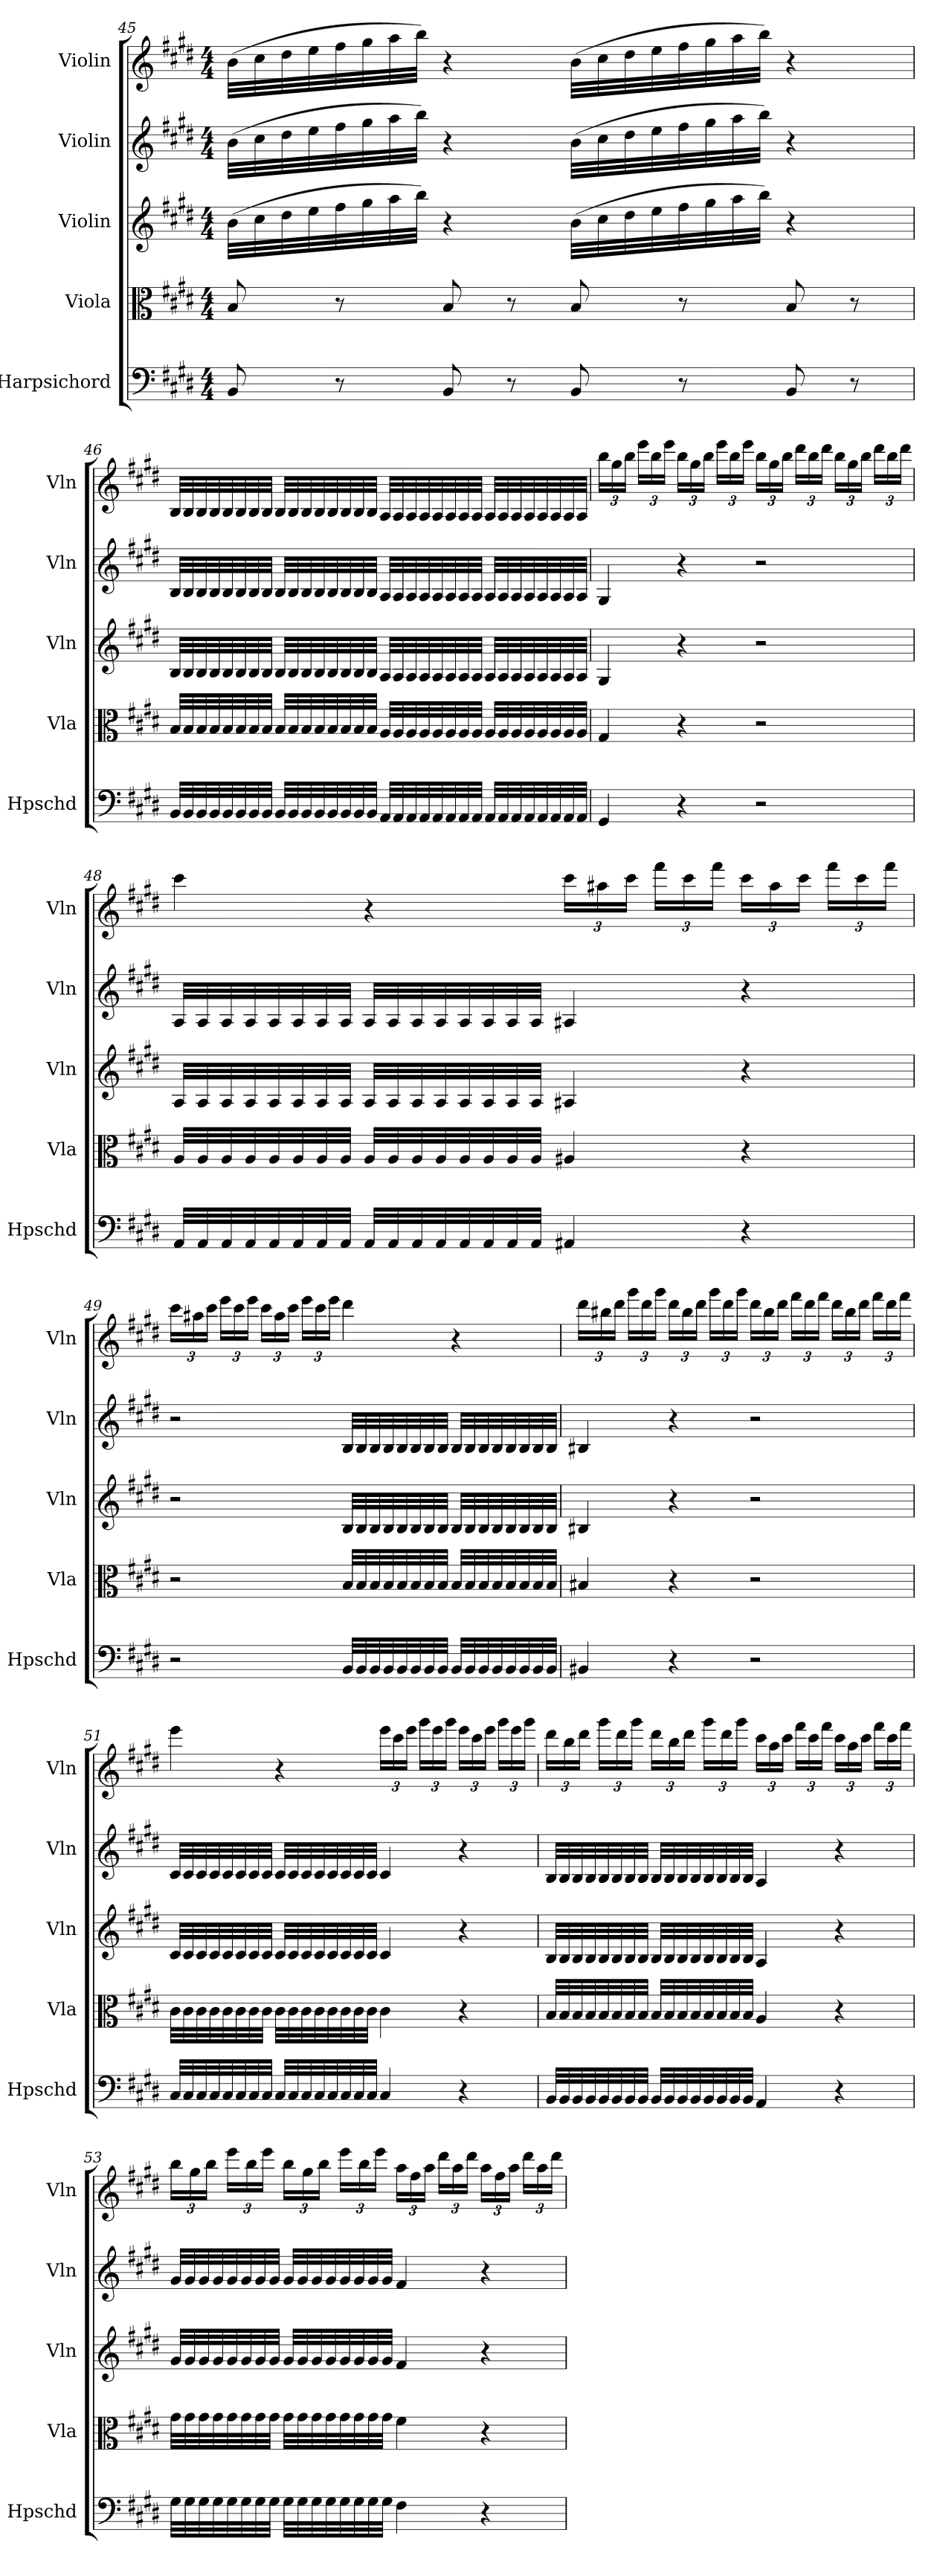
**kern	**kern	**kern	**kern	**kern
*part5	*part4	*part3	*part2	*part1
*staff5	*staff4	*staff3	*staff2	*staff1
*I"Harpsichord	*I"Viola	*I"Violin	*I"Violin	*I"Violin
*I'Hpschd	*I'Vla	*I'Vln	*I'Vln	*I'Vln
*clefF4	*clefC3	*clefG2	*clefG2	*clefG2
*k[f#c#g#d#]	*k[f#c#g#d#]	*k[f#c#g#d#]	*k[f#c#g#d#]	*k[f#c#g#d#]
*M4/4	*M4/4	*M4/4	*M4/4	*M4/4
=45	=45	=45	=45	=45
8BB/	8B/	(32b\LLL	(32b\LLL	(32b\LLL
.	.	32cc#\	32cc#\	32cc#\
.	.	32dd#\	32dd#\	32dd#\
.	.	32ee\	32ee\	32ee\
8r	8r	32ff#\	32ff#\	32ff#\
.	.	32gg#\	32gg#\	32gg#\
.	.	32aa\	32aa\	32aa\
.	.	32bb\JJJ)	32bb\JJJ)	32bb\JJJ)
8BB/	8B/	4r	4r	4r
8r	8r	.	.	.
8BB/	8B/	(32b\LLL	(32b\LLL	(32b\LLL
.	.	32cc#\	32cc#\	32cc#\
.	.	32dd#\	32dd#\	32dd#\
.	.	32ee\	32ee\	32ee\
8r	8r	32ff#\	32ff#\	32ff#\
.	.	32gg#\	32gg#\	32gg#\
.	.	32aa\	32aa\	32aa\
.	.	32bb\JJJ)	32bb\JJJ)	32bb\JJJ)
8BB/	8B/	4r	4r	4r
8r	8r	.	.	.
=46	=46	=46	=46	=46
32BB/LLL	32B/LLL	32B/LLL	32B/LLL	32B/LLL
32BB/	32B/	32B/	32B/	32B/
32BB/	32B/	32B/	32B/	32B/
32BB/	32B/	32B/	32B/	32B/
32BB/	32B/	32B/	32B/	32B/
32BB/	32B/	32B/	32B/	32B/
32BB/	32B/	32B/	32B/	32B/
32BB/JJJ	32B/JJJ	32B/JJJ	32B/JJJ	32B/JJJ
32BB/LLL	32B/LLL	32B/LLL	32B/LLL	32B/LLL
32BB/	32B/	32B/	32B/	32B/
32BB/	32B/	32B/	32B/	32B/
32BB/	32B/	32B/	32B/	32B/
32BB/	32B/	32B/	32B/	32B/
32BB/	32B/	32B/	32B/	32B/
32BB/	32B/	32B/	32B/	32B/
32BB/JJJ	32B/JJJ	32B/JJJ	32B/JJJ	32B/JJJ
32AA/LLL	32A/LLL	32A/LLL	32A/LLL	32A/LLL
32AA/	32A/	32A/	32A/	32A/
32AA/	32A/	32A/	32A/	32A/
32AA/	32A/	32A/	32A/	32A/
32AA/	32A/	32A/	32A/	32A/
32AA/	32A/	32A/	32A/	32A/
32AA/	32A/	32A/	32A/	32A/
32AA/JJJ	32A/JJJ	32A/JJJ	32A/JJJ	32A/JJJ
32AA/LLL	32A/LLL	32A/LLL	32A/LLL	32A/LLL
32AA/	32A/	32A/	32A/	32A/
32AA/	32A/	32A/	32A/	32A/
32AA/	32A/	32A/	32A/	32A/
32AA/	32A/	32A/	32A/	32A/
32AA/	32A/	32A/	32A/	32A/
32AA/	32A/	32A/	32A/	32A/
32AA/JJJ	32A/JJJ	32A/JJJ	32A/JJJ	32A/JJJ
=47	=47	=47	=47	=47
4GG#/	4G#/	4G#/	4G#/	24bb\LL
.	.	.	.	24gg#\
.	.	.	.	24bb\JJ
.	.	.	.	24eee\LL
.	.	.	.	24bb\
.	.	.	.	24eee\JJ
4r	4r	4r	4r	24bb\LL
.	.	.	.	24gg#\
.	.	.	.	24bb\JJ
.	.	.	.	24eee\LL
.	.	.	.	24bb\
.	.	.	.	24eee\JJ
2r	2r	2r	2r	24bb\LL
.	.	.	.	24gg#\
.	.	.	.	24bb\JJ
.	.	.	.	24ddd#\LL
.	.	.	.	24bb\
.	.	.	.	24ddd#\JJ
.	.	.	.	24bb\LL
.	.	.	.	24gg#\
.	.	.	.	24bb\JJ
.	.	.	.	24ddd#\LL
.	.	.	.	24bb\
.	.	.	.	24ddd#\JJ
=48	=48	=48	=48	=48
32AA/LLL	32A/LLL	32A/LLL	32A/LLL	4ccc#\
32AA/	32A/	32A/	32A/	.
32AA/	32A/	32A/	32A/	.
32AA/	32A/	32A/	32A/	.
32AA/	32A/	32A/	32A/	.
32AA/	32A/	32A/	32A/	.
32AA/	32A/	32A/	32A/	.
32AA/JJJ	32A/JJJ	32A/JJJ	32A/JJJ	.
32AA/LLL	32A/LLL	32A/LLL	32A/LLL	4r
32AA/	32A/	32A/	32A/	.
32AA/	32A/	32A/	32A/	.
32AA/	32A/	32A/	32A/	.
32AA/	32A/	32A/	32A/	.
32AA/	32A/	32A/	32A/	.
32AA/	32A/	32A/	32A/	.
32AA/JJJ	32A/JJJ	32A/JJJ	32A/JJJ	.
4AA#X/	4A#X/	4A#X/	4A#X/	24ccc#\LL
.	.	.	.	24aa#X\
.	.	.	.	24ccc#\JJ
.	.	.	.	24fff#\LL
.	.	.	.	24ccc#\
.	.	.	.	24fff#\JJ
4r	4r	4r	4r	24ccc#\LL
.	.	.	.	24aa#\
.	.	.	.	24ccc#\JJ
.	.	.	.	24fff#\LL
.	.	.	.	24ccc#\
.	.	.	.	24fff#\JJ
=49	=49	=49	=49	=49
2r	2r	2r	2r	24ccc#\LL
.	.	.	.	24aa#X\
.	.	.	.	24ccc#\JJ
.	.	.	.	24eee\LL
.	.	.	.	24ccc#\
.	.	.	.	24eee\JJ
.	.	.	.	24ccc#\LL
.	.	.	.	24aa#\
.	.	.	.	24ccc#\JJ
.	.	.	.	24eee\LL
.	.	.	.	24ccc#\
.	.	.	.	24eee\JJ
32BB/LLL	32B/LLL	32B/LLL	32B/LLL	4ddd#\
32BB/	32B/	32B/	32B/	.
32BB/	32B/	32B/	32B/	.
32BB/	32B/	32B/	32B/	.
32BB/	32B/	32B/	32B/	.
32BB/	32B/	32B/	32B/	.
32BB/	32B/	32B/	32B/	.
32BB/JJJ	32B/JJJ	32B/JJJ	32B/JJJ	.
32BB/LLL	32B/LLL	32B/LLL	32B/LLL	4r
32BB/	32B/	32B/	32B/	.
32BB/	32B/	32B/	32B/	.
32BB/	32B/	32B/	32B/	.
32BB/	32B/	32B/	32B/	.
32BB/	32B/	32B/	32B/	.
32BB/	32B/	32B/	32B/	.
32BB/JJJ	32B/JJJ	32B/JJJ	32B/JJJ	.
=50	=50	=50	=50	=50
4BB#X/	4B#X/	4B#X/	4B#X/	24ddd#\LL
.	.	.	.	24bb#X\
.	.	.	.	24ddd#\JJ
.	.	.	.	24ggg#\LL
.	.	.	.	24ddd#\
.	.	.	.	24ggg#\JJ
4r	4r	4r	4r	24ddd#\LL
.	.	.	.	24bb#\
.	.	.	.	24ddd#\JJ
.	.	.	.	24ggg#\LL
.	.	.	.	24ddd#\
.	.	.	.	24ggg#\JJ
2r	2r	2r	2r	24ddd#\LL
.	.	.	.	24bb#\
.	.	.	.	24ddd#\JJ
.	.	.	.	24fff#\LL
.	.	.	.	24ddd#\
.	.	.	.	24fff#\JJ
.	.	.	.	24ddd#\LL
.	.	.	.	24bb#\
.	.	.	.	24ddd#\JJ
.	.	.	.	24fff#\LL
.	.	.	.	24ddd#\
.	.	.	.	24fff#\JJ
=51	=51	=51	=51	=51
32C#/LLL	32c#\LLL	32c#/LLL	32c#/LLL	4eee\
32C#/	32c#\	32c#/	32c#/	.
32C#/	32c#\	32c#/	32c#/	.
32C#/	32c#\	32c#/	32c#/	.
32C#/	32c#\	32c#/	32c#/	.
32C#/	32c#\	32c#/	32c#/	.
32C#/	32c#\	32c#/	32c#/	.
32C#/JJJ	32c#\JJJ	32c#/JJJ	32c#/JJJ	.
32C#/LLL	32c#\LLL	32c#/LLL	32c#/LLL	4r
32C#/	32c#\	32c#/	32c#/	.
32C#/	32c#\	32c#/	32c#/	.
32C#/	32c#\	32c#/	32c#/	.
32C#/	32c#\	32c#/	32c#/	.
32C#/	32c#\	32c#/	32c#/	.
32C#/	32c#\	32c#/	32c#/	.
32C#/JJJ	32c#\JJJ	32c#/JJJ	32c#/JJJ	.
4C#/	4c#\	4c#/	4c#/	24eee\LL
.	.	.	.	24ccc#\
.	.	.	.	24eee\JJ
.	.	.	.	24ggg#\LL
.	.	.	.	24eee\
.	.	.	.	24ggg#\JJ
4r	4r	4r	4r	24eee\LL
.	.	.	.	24ccc#\
.	.	.	.	24eee\JJ
.	.	.	.	24ggg#\LL
.	.	.	.	24eee\
.	.	.	.	24ggg#\JJ
=52	=52	=52	=52	=52
32BB/LLL	32B/LLL	32B/LLL	32B/LLL	24ddd#\LL
32BB/	32B/	32B/	32B/	.
.	.	.	.	24bb\
32BB/	32B/	32B/	32B/	.
.	.	.	.	24ddd#\JJ
32BB/	32B/	32B/	32B/	.
32BB/	32B/	32B/	32B/	24ggg#\LL
32BB/	32B/	32B/	32B/	.
.	.	.	.	24ddd#\
32BB/	32B/	32B/	32B/	.
.	.	.	.	24ggg#\JJ
32BB/JJJ	32B/JJJ	32B/JJJ	32B/JJJ	.
32BB/LLL	32B/LLL	32B/LLL	32B/LLL	24ddd#\LL
32BB/	32B/	32B/	32B/	.
.	.	.	.	24bb\
32BB/	32B/	32B/	32B/	.
.	.	.	.	24ddd#\JJ
32BB/	32B/	32B/	32B/	.
32BB/	32B/	32B/	32B/	24ggg#\LL
32BB/	32B/	32B/	32B/	.
.	.	.	.	24ddd#\
32BB/	32B/	32B/	32B/	.
.	.	.	.	24ggg#\JJ
32BB/JJJ	32B/JJJ	32B/JJJ	32B/JJJ	.
4AA/	4A/	4A/	4A/	24ccc#\LL
.	.	.	.	24aa\
.	.	.	.	24ccc#\JJ
.	.	.	.	24fff#\LL
.	.	.	.	24ccc#\
.	.	.	.	24fff#\JJ
4r	4r	4r	4r	24ccc#\LL
.	.	.	.	24aa\
.	.	.	.	24ccc#\JJ
.	.	.	.	24fff#\LL
.	.	.	.	24ccc#\
.	.	.	.	24fff#\JJ
=53	=53	=53	=53	=53
32G#\LLL	32g#\LLL	32g#/LLL	32g#/LLL	24bb\LL
32G#\	32g#\	32g#/	32g#/	.
.	.	.	.	24gg#\
32G#\	32g#\	32g#/	32g#/	.
.	.	.	.	24bb\JJ
32G#\	32g#\	32g#/	32g#/	.
32G#\	32g#\	32g#/	32g#/	24eee\LL
32G#\	32g#\	32g#/	32g#/	.
.	.	.	.	24bb\
32G#\	32g#\	32g#/	32g#/	.
.	.	.	.	24eee\JJ
32G#\JJJ	32g#\JJJ	32g#/JJJ	32g#/JJJ	.
32G#\LLL	32g#\LLL	32g#/LLL	32g#/LLL	24bb\LL
32G#\	32g#\	32g#/	32g#/	.
.	.	.	.	24gg#\
32G#\	32g#\	32g#/	32g#/	.
.	.	.	.	24bb\JJ
32G#\	32g#\	32g#/	32g#/	.
32G#\	32g#\	32g#/	32g#/	24eee\LL
32G#\	32g#\	32g#/	32g#/	.
.	.	.	.	24bb\
32G#\	32g#\	32g#/	32g#/	.
.	.	.	.	24eee\JJ
32G#\JJJ	32g#\JJJ	32g#/JJJ	32g#/JJJ	.
4F#\	4f#\	4f#/	4f#/	24aa\LL
.	.	.	.	24ff#\
.	.	.	.	24aa\JJ
.	.	.	.	24ddd#\LL
.	.	.	.	24aa\
.	.	.	.	24ddd#\JJ
4r	4r	4r	4r	24aa\LL
.	.	.	.	24ff#\
.	.	.	.	24aa\JJ
.	.	.	.	24ddd#\LL
.	.	.	.	24aa\
.	.	.	.	24ddd#\JJ
=	=	=	=	=
*-	*-	*-	*-	*-
